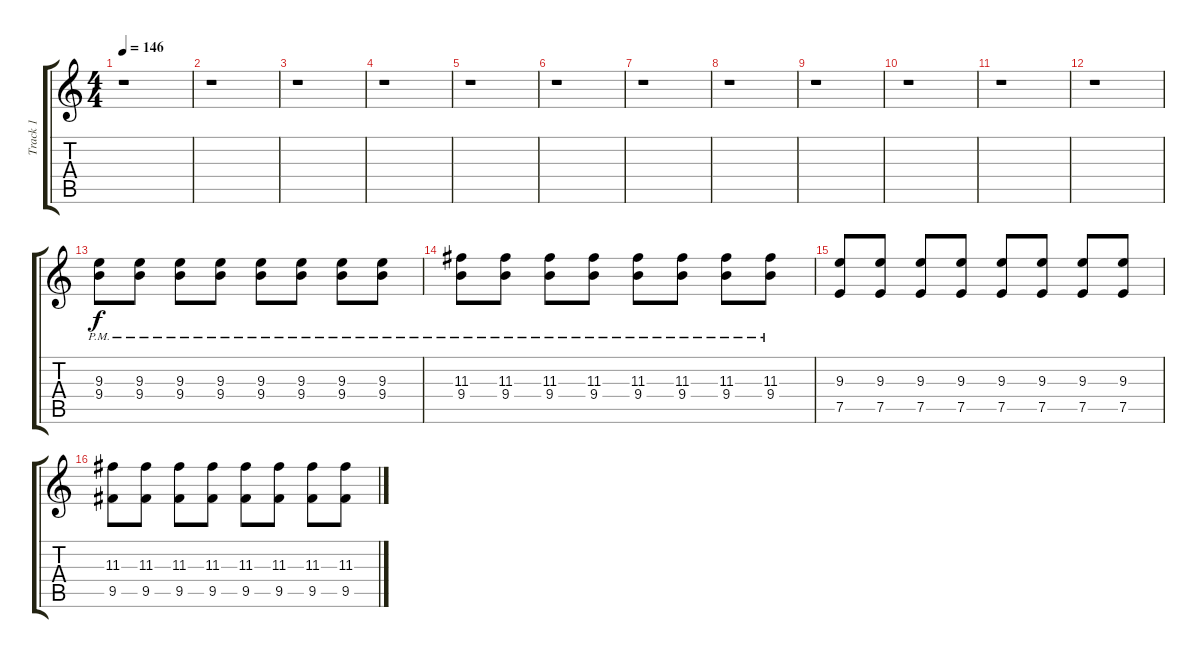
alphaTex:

\track ("Track 1" "Track 1") {instrument overdrivenguitar}
\staff {score tabs}
\tuning (E4 B3 G3 D3 A2 E2) {hide}
\ts (4 4)
\tempo 146
\clef g2
\ks c
r.1{dy f} |
r.1 |
r.1 |
r.1 |
r.1 |
r.1 |
r.1 |
r.1 |
r.1 |
r.1 |
r.1 |
r.1 |
(9.3{pm} 9.4{pm}).8{volume 13} (9.3{pm} 9.4{pm}).8 (9.3{pm} 9.4{pm}).8 (9.3{pm} 9.4{pm}).8 (9.3{pm} 9.4{pm}).8 (9.3{pm} 9.4{pm}).8 (9.3{pm} 9.4{pm}).8 (9.3{pm} 9.4{pm}).8 |
(11.3{pm} 9.4{pm}).8 (11.3{pm} 9.4{pm}).8 (11.3{pm} 9.4{pm}).8 (11.3{pm} 9.4{pm}).8 (11.3{pm} 9.4{pm}).8 (11.3{pm} 9.4{pm}).8 (11.3{pm} 9.4{pm}).8 (11.3{pm} 9.4{pm}).8 |
(9.3 7.5).8 (9.3 7.5).8 (9.3 7.5).8 (9.3 7.5).8 (9.3 7.5).8 (9.3 7.5).8 (9.3 7.5).8 (9.3 7.5).8 |
(11.3 9.5).8 (11.3 9.5).8 (11.3 9.5).8 (11.3 9.5).8 (11.3 9.5).8 (11.3 9.5).8 (11.3 9.5).8 (11.3 9.5).8
